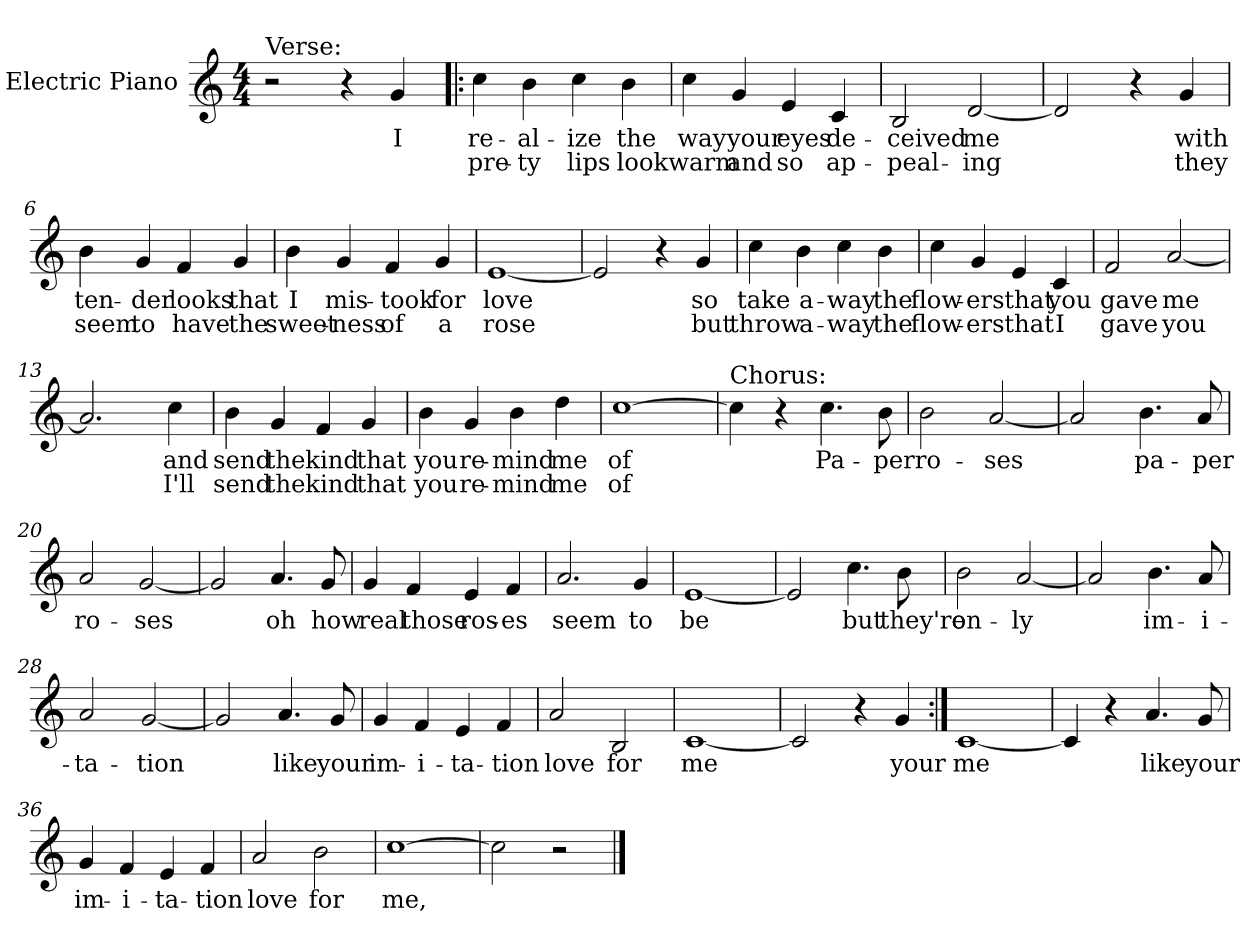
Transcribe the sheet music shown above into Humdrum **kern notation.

**kern	**text	**text
*part1	*part1	*part1
*staff1	*staff1	*staff1
*I"Electric Piano	*	*
*I'E.Pno	*	*
*clefG2	*	*
*k[]	*	*
*C:	*	*
*M4/4	*	*
=1	=1	=1
!LO:TX:a:t=Verse&colon;	!	!
2r	.	.
4r	.	.
4g/	I	.
=2!|:	=2!|:	=2!|:
4cc\	re-	pre-
4b\	-al-	-ty
4cc\	-ize	lips
4b\	the	look
=3	=3	=3
4cc\	way	warm
4g/	your	and
4e/	eyes	so
4c/	de-	ap-
=4	=4	=4
2B/	-ceived	-peal-
[2d/	me	-ing
=5	=5	=5
2d/]	.	.
4r	.	.
4g/	with	they
!!LO:LB:g=z
=6	=6	=6
4b\	ten-	seem
4g/	-der	to
4f/	looks	have
4g/	that	the
=7	=7	=7
4b\	I	sweet-
4g/	mis-	-ness
4f/	took	of
4g/	for	a
=8	=8	=8
[1e	love	rose
=9	=9	=9
2e/]	.	.
4r	.	.
4g/	so	but
=10	=10	=10
4cc\	take	throw
4b\	a-	a-
4cc\	-way	-way
4b\	the	the
!!LO:LB:g=z
=11	=11	=11
4cc\	flow-	flow-
4g/	-ers	-ers
4e/	that	that
4c/	you	I
=12	=12	=12
2f/	gave	gave
[2a/	me	you
=13	=13	=13
2.a/]	.	.
4cc\	and	I'll
=14	=14	=14
4b\	send	send
4g/	the	the
4f/	kind	kind
4g/	that	that
=15	=15	=15
4b\	you	you
4g/	re-	re-
4b\	-mind	-mind
4dd\	me	me
=16	=16	=16
[1cc	of	of
!!LO:LB:g=z
=17	=17	=17
!LO:TX:a:t=Chorus&colon;	!	!
4cc\]	.	.
4r	.	.
4.cc\	Pa-	.
8b\	-per	.
=18	=18	=18
2b\	ro-	.
[2a/	-ses	.
=19	=19	=19
2a/]	.	.
4.b\	pa-	.
8a/	-per	.
=20	=20	=20
2a/	ro-	.
[2g/	-ses	.
=21	=21	=21
2g/]	.	.
4.a/	oh	.
8g/	how	.
=22	=22	=22
4g/	real	.
4f/	those	.
4e/	ros-	.
4f/	-es	.
=23	=23	=23
2.a/	seem	.
4g/	to	.
!!LO:LB:g=z
=24	=24	=24
[1e	be	.
=25	=25	=25
2e/]	.	.
4.cc\	but	.
8b\	they're	.
=26	=26	=26
2b\	on-	.
[2a/	-ly	.
=27	=27	=27
2a/]	.	.
4.b\	im-	.
8a/	-i-	.
=28	=28	=28
2a/	-ta-	.
[2g/	-tion	.
=29	=29	=29
2g/]	.	.
4.a/	like	.
8g/	your	.
=30	=30	=30
4g/	im-	.
4f/	-i-	.
4e/	-ta-	.
4f/	-tion	.
!!LO:LB:g=z
=31	=31	=31
2a/	love	.
2B/	for	.
=32	=32	=32
[1c	me	.
=33	=33	=33
2c/]	.	.
4r	.	.
4g/	your	.
=34:|!	=34:|!	=34:|!
[1c	me	.
=35	=35	=35
4c/]	.	.
4r	.	.
4.a/	like	.
8g/	your	.
=36	=36	=36
4g/	im-	.
4f/	-i-	.
4e/	-ta-	.
4f/	-tion	.
=37	=37	=37
2a/	love	.
2b\	for	.
=38	=38	=38
[1cc	me,	.
=39	=39	=39
2cc\]	.	.
2r	.	.
==	==	==
*-	*-	*-
